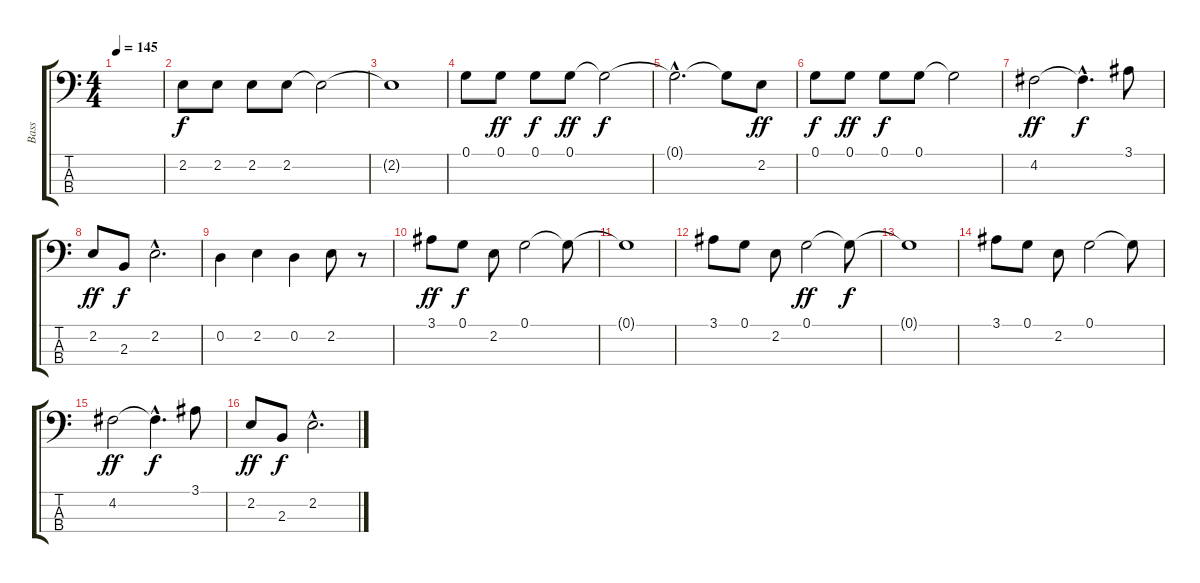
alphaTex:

\track ("Bass" "Bass") {instrument electricbassfinger}
\staff {score tabs}
\tuning (G2 D2 A1 E1) {hide}
\ts (4 4)
\tempo 145
\clef f4
\ks c
|
2.2.8 2.2.8 2.2.8 2.2.8 2.2{t}.2 |
2.2{t}.1 |
0.1.8 0.1.8{dy ff} 0.1.8{dy f} 0.1.8{dy ff} 0.1{t}.2{dy f} |
0.1{hac t}.2{d} 0.1{t}.8 2.2.8{dy ff} |
0.1.8{dy f} 0.1.8{dy ff} 0.1.8{dy f} 0.1.8 0.1{t}.2 |
4.2.2{dy ff} 4.2{hac t}.4{d dy f} 3.1.8 |
2.2.8{dy ff} 2.3.8{dy f} 2.2{hac}.2{d} |
0.2.4 2.2.4 0.2.4 2.2.8 r.8 |
3.1.8{dy ff} 0.1.8{dy f} 2.2.8 0.1.2 0.1{t}.8 |
0.1{t}.1 |
3.1.8 0.1.8 2.2.8 0.1.2{dy ff} 0.1{t}.8{dy f} |
0.1{t}.1 |
3.1.8 0.1.8 2.2.8 0.1.2 0.1{t}.8 |
4.2.2{dy ff} 4.2{hac t}.4{d dy f} 3.1.8 |
2.2.8{dy ff} 2.3.8{dy f} 2.2{hac}.2{d}
